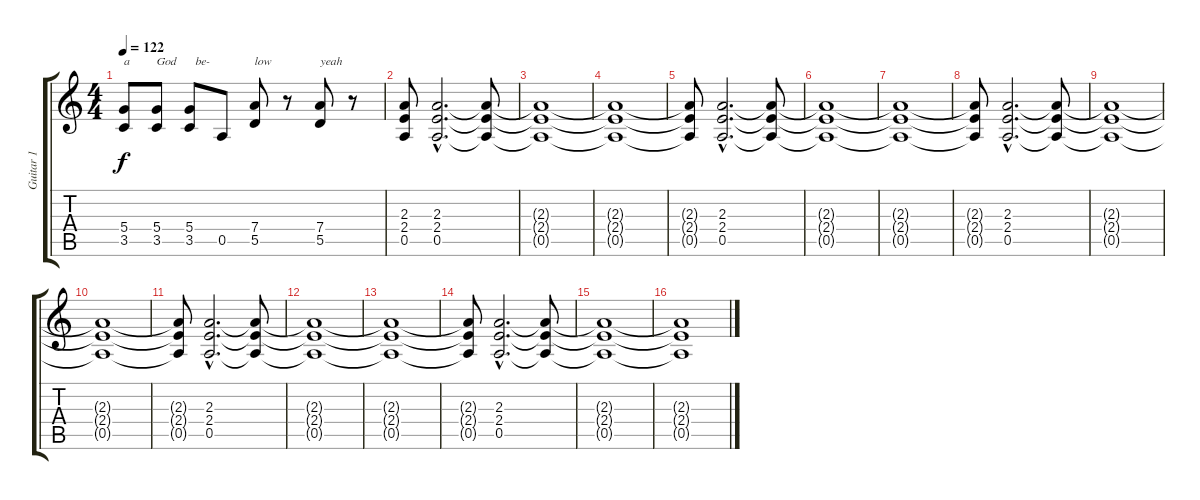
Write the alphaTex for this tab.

\track ("Guitar 1" "Guitar 1") {instrument distortionguitar}
\staff {score tabs}
\tuning (E4 B3 G3 D3 A2 E2) {hide}
\ts (4 4)
\tempo 122
\clef g2
\ks c
(5.4 3.5).8{txt "a " dy f} (5.4 3.5).8{txt "God"} (5.4 3.5).8{txt "  be-"} 0.5.8 (7.4 5.5).8{txt "low"} r.8 (7.4 5.5).8{txt "yeah"} r.8 |
(2.3 2.4 0.5).8 (2.3{hac} 2.4{hac} 0.5{hac}).2{d} (2.3{t} 2.4{t} 0.5{t}).8 |
(2.3{t} 2.4{t} 0.5{t}).1 |
(2.3{t} 2.4{t} 0.5{t}).1 |
(2.3{t} 2.4{t} 0.5{t}).8 (2.3{hac} 2.4{hac} 0.5{hac}).2{d} (2.3{t} 2.4{t} 0.5{t}).8 |
(2.3{t} 2.4{t} 0.5{t}).1 |
(2.3{t} 2.4{t} 0.5{t}).1 |
(2.3{t} 2.4{t} 0.5{t}).8 (2.3{hac} 2.4{hac} 0.5{hac}).2{d} (2.3{t} 2.4{t} 0.5{t}).8 |
(2.3{t} 2.4{t} 0.5{t}).1 |
(2.3{t} 2.4{t} 0.5{t}).1 |
(2.3{t} 2.4{t} 0.5{t}).8 (2.3{hac} 2.4{hac} 0.5{hac}).2{d} (2.3{t} 2.4{t} 0.5{t}).8 |
(2.3{t} 2.4{t} 0.5{t}).1 |
(2.3{t} 2.4{t} 0.5{t}).1 |
(2.3{t} 2.4{t} 0.5{t}).8 (2.3{hac} 2.4{hac} 0.5{hac}).2{d volume 4} (2.3{t} 2.4{t} 0.5{t}).8 |
(2.3{t} 2.4{t} 0.5{t}).1 |
(2.3{t} 2.4{t} 0.5{t}).1
